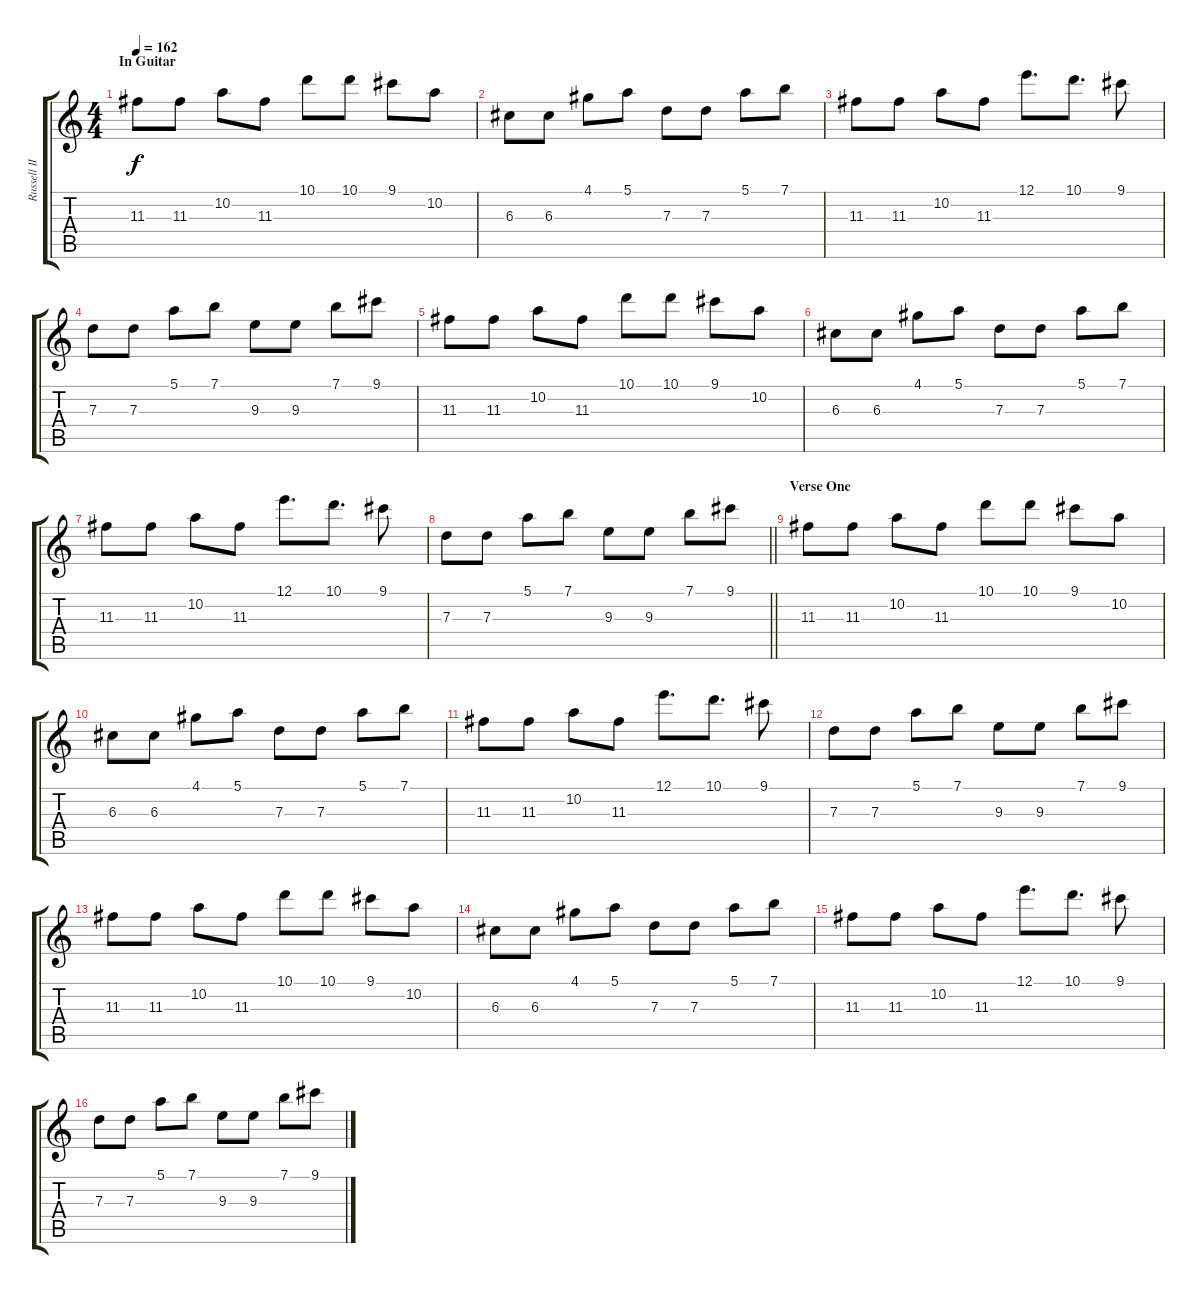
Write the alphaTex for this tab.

\track ("Russell II" "Russell II") {instrument overdrivenguitar}
\staff {score tabs}
\tuning (E4 B3 G3 D3 A2 E2) {hide}
\ts (4 4)
\section ("" "In Guitar")
\tempo 162
\clef g2
\ks c
11.3.8{dy f} 11.3.8 10.2.8 11.3.8 10.1.8 10.1.8 9.1.8 10.2.8 |
6.3.8 6.3.8 4.1.8 5.1.8 7.3.8 7.3.8 5.1.8 7.1.8 |
11.3.8 11.3.8 10.2.8 11.3.8 12.1.8{d} 10.1.8{d} 9.1.8 |
7.3.8 7.3.8 5.1.8 7.1.8 9.3.8 9.3.8 7.1.8 9.1.8 |
11.3.8 11.3.8 10.2.8 11.3.8 10.1.8 10.1.8 9.1.8 10.2.8 |
6.3.8 6.3.8 4.1.8 5.1.8 7.3.8 7.3.8 5.1.8 7.1.8 |
11.3.8 11.3.8 10.2.8 11.3.8 12.1.8{d} 10.1.8{d} 9.1.8 |
\barLineRight lightlight
7.3.8 7.3.8 5.1.8 7.1.8 9.3.8 9.3.8 7.1.8 9.1.8 |
\section ("" "Verse One")
11.3.8 11.3.8 10.2.8 11.3.8 10.1.8 10.1.8 9.1.8 10.2.8 |
6.3.8 6.3.8 4.1.8 5.1.8 7.3.8 7.3.8 5.1.8 7.1.8 |
11.3.8 11.3.8 10.2.8 11.3.8 12.1.8{d} 10.1.8{d} 9.1.8 |
7.3.8 7.3.8 5.1.8 7.1.8 9.3.8 9.3.8 7.1.8 9.1.8 |
11.3.8 11.3.8 10.2.8 11.3.8 10.1.8 10.1.8 9.1.8 10.2.8 |
6.3.8 6.3.8 4.1.8 5.1.8 7.3.8 7.3.8 5.1.8 7.1.8 |
11.3.8 11.3.8 10.2.8 11.3.8 12.1.8{d} 10.1.8{d} 9.1.8 |
7.3.8 7.3.8 5.1.8 7.1.8 9.3.8 9.3.8 7.1.8 9.1.8
